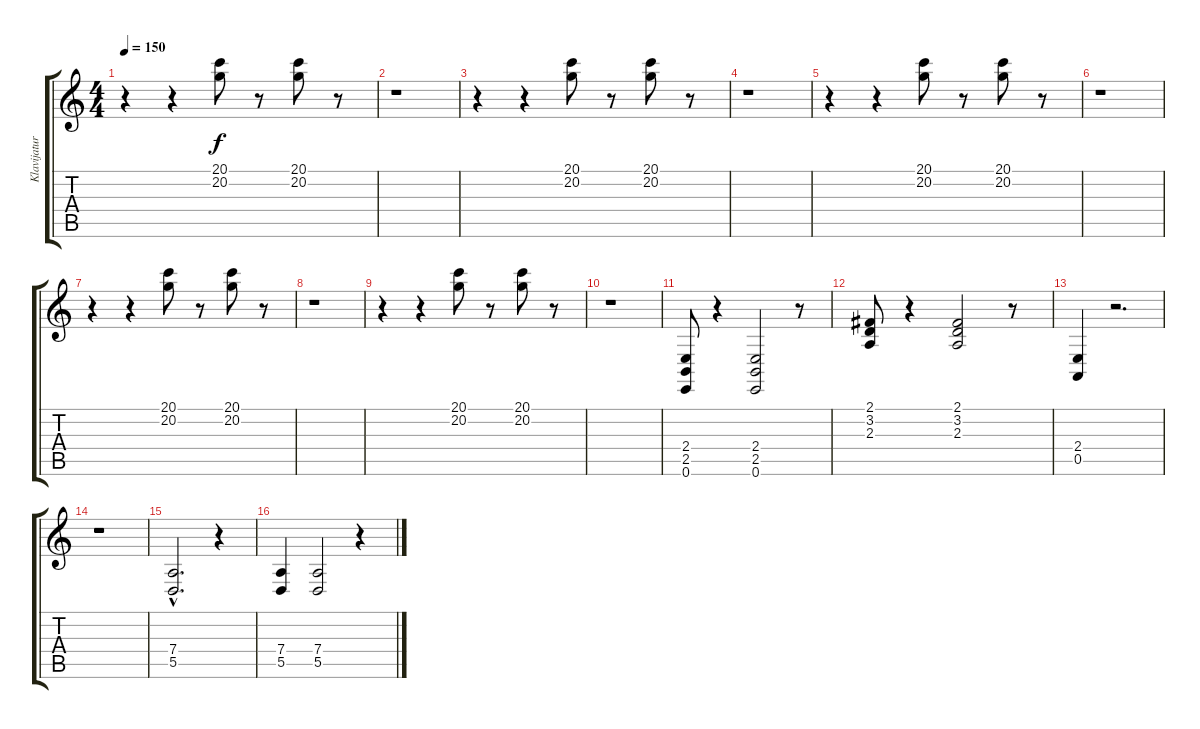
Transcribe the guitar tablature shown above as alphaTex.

\track ("Klavijatura 1" "Klavijatur") {instrument churchorgan}
\staff {score tabs}
\tuning (E4 B3 G3 D3 A2 E2) {hide}
\ts (4 4)
\tempo 150
\clef g2
\ks c
r.4{dy f} r.4 (20.1 20.2).8 r.8 (20.1 20.2).8 r.8 |
r.1 |
r.4 r.4 (20.1 20.2).8 r.8 (20.1 20.2).8 r.8 |
r.1 |
r.4 r.4 (20.1 20.2).8 r.8 (20.1 20.2).8 r.8 |
r.1 |
r.4 r.4 (20.1 20.2).8 r.8 (20.1 20.2).8 r.8 |
r.1 |
r.4 r.4 (20.1 20.2).8 r.8 (20.1 20.2).8 r.8 |
r.1 |
(2.4 2.5 0.6).8 r.4 (2.4 2.5 0.6).2 r.8 |
(2.1 3.2 2.3).8 r.4 (2.1 3.2 2.3).2 r.8 |
(2.4 0.5).4 r.2{d} |
r.1 |
(7.4{hac} 5.5{hac}).2{d} r.4 |
(7.4 5.5).4 (7.4 5.5).2 r.4
